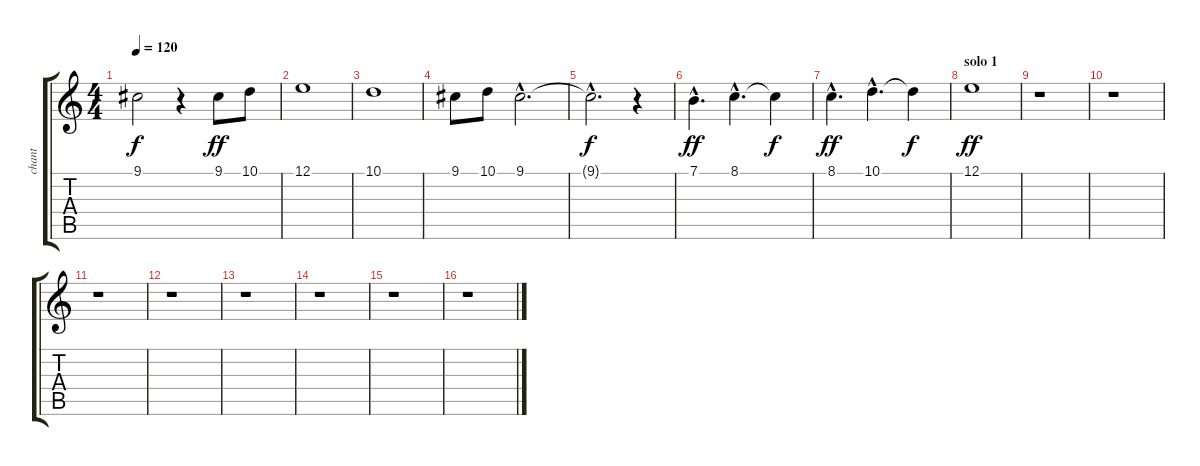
\track ("chant" "chant") {instrument choiraahs}
\staff {score tabs}
\tuning (E4 B3 G3 D3 A2 E2) {hide}
\ts (4 4)
\tempo 120
\clef g2
\ks c
9.1{t}.2{dy f} r.4 9.1.8{dy ff} 10.1.8 |
12.1.1 |
10.1.1 |
9.1.8 10.1.8 9.1{hac}.2{d} |
9.1{hac t}.2{d dy f} r.4 |
7.1{hac}.4{d dy ff} 8.1{hac}.4{d} 8.1{t}.4{dy f} |
8.1{hac}.4{d dy ff} 10.1{hac}.4{d} 10.1{t}.4{dy f} |
\section ("" "solo 1")
12.1.1{dy ff} |
r.1 |
r.1 |
r.1 |
r.1 |
r.1 |
r.1 |
r.1 |
r.1
